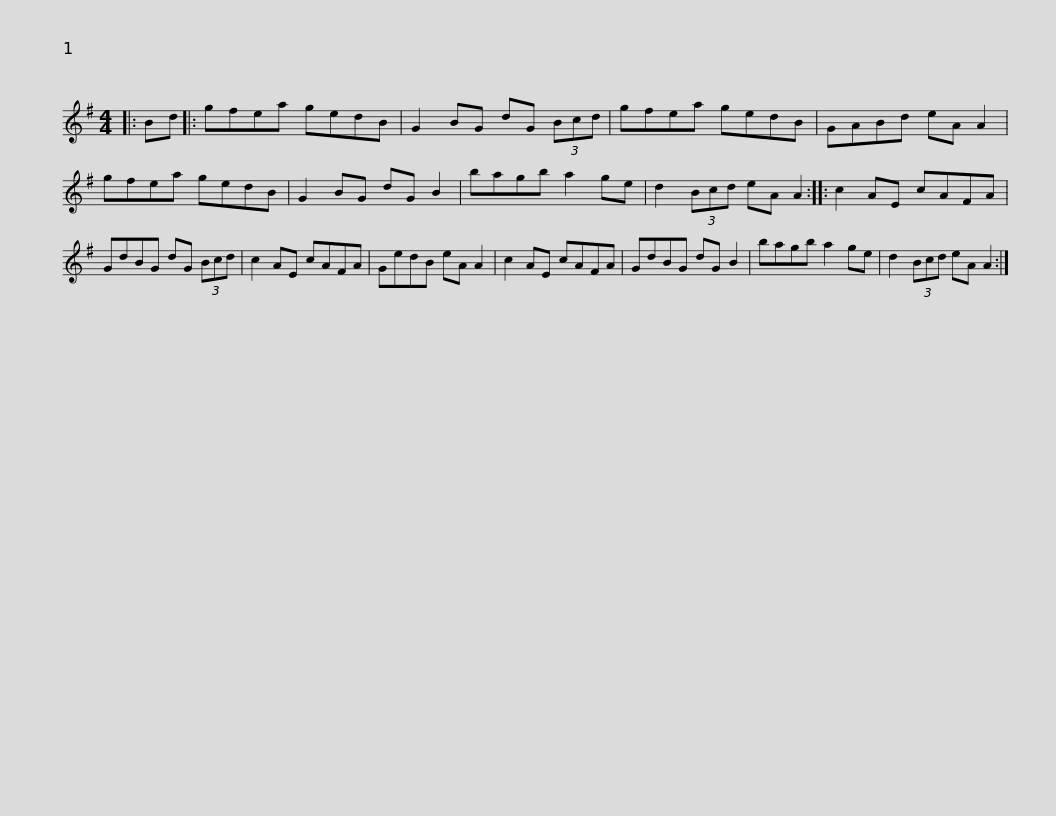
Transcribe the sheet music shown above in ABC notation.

X:1
L:1/8
M:4/4
I:linebreak $
K:G
V:1 treble
V:1
|: Bd |: gfea gedB | G2 BG dG (3Bcd | gfea gedB | GABd eA A2 | %5
 gfea gedB |$ G2 BG dG B2 | bagb a2 ge | d2 (3Bcd eA A2 :: c2 AE cAFA | %10
 GdBG dG (3Bcd | c2 AE cAFA |$ GedB eA A2 | c2 AE cAFA | GdBG dG B2 | %15
 bagb a2 ge | d2 (3Bcd eA A2 :| %17
